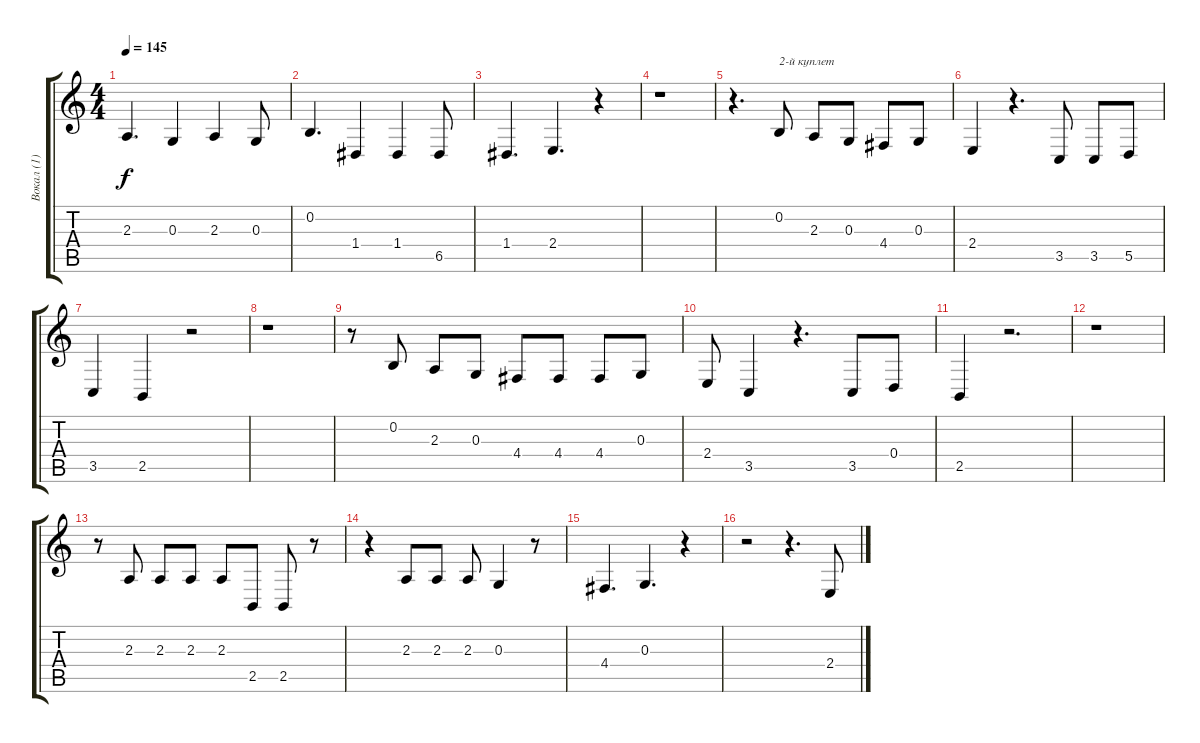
\track ("Вокал (1)" "Вокал (1)") {instrument oboe}
\staff {score tabs}
\tuning (E4 B3 G3 D3 A2 E2) {hide}
\ts (4 4)
\tempo 145
\clef g2
\ks c
2.3.4{d dy f} 0.3.4 2.3.4 0.3.8 |
0.2.4{d} 1.4.4 1.4.4 6.5.8 |
1.4.4{d} 2.4.4{d} r.4 |
r.1 |
r.4{d} 0.2.8{txt "2-й куплет"} 2.3.8 0.3.8 4.4.8 0.3.8 |
2.4.4 r.4{d} 3.5.8 3.5.8 5.5.8 |
3.5.4 2.5.4 r.2 |
r.1 |
r.8 0.2.8 2.3.8 0.3.8 4.4.8 4.4.8 4.4.8 0.3.8 |
2.4.8 3.5.4 r.4{d} 3.5.8 0.4.8 |
2.5.4 r.2{d} |
r.1 |
r.8 2.3.8 2.3.8 2.3.8 2.3.8 2.5.8 2.5.8 r.8 |
r.4 2.3.8 2.3.8 2.3.8 0.3.4 r.8 |
4.4.4{d} 0.3.4{d} r.4 |
r.2 r.4{d} 2.4.8
